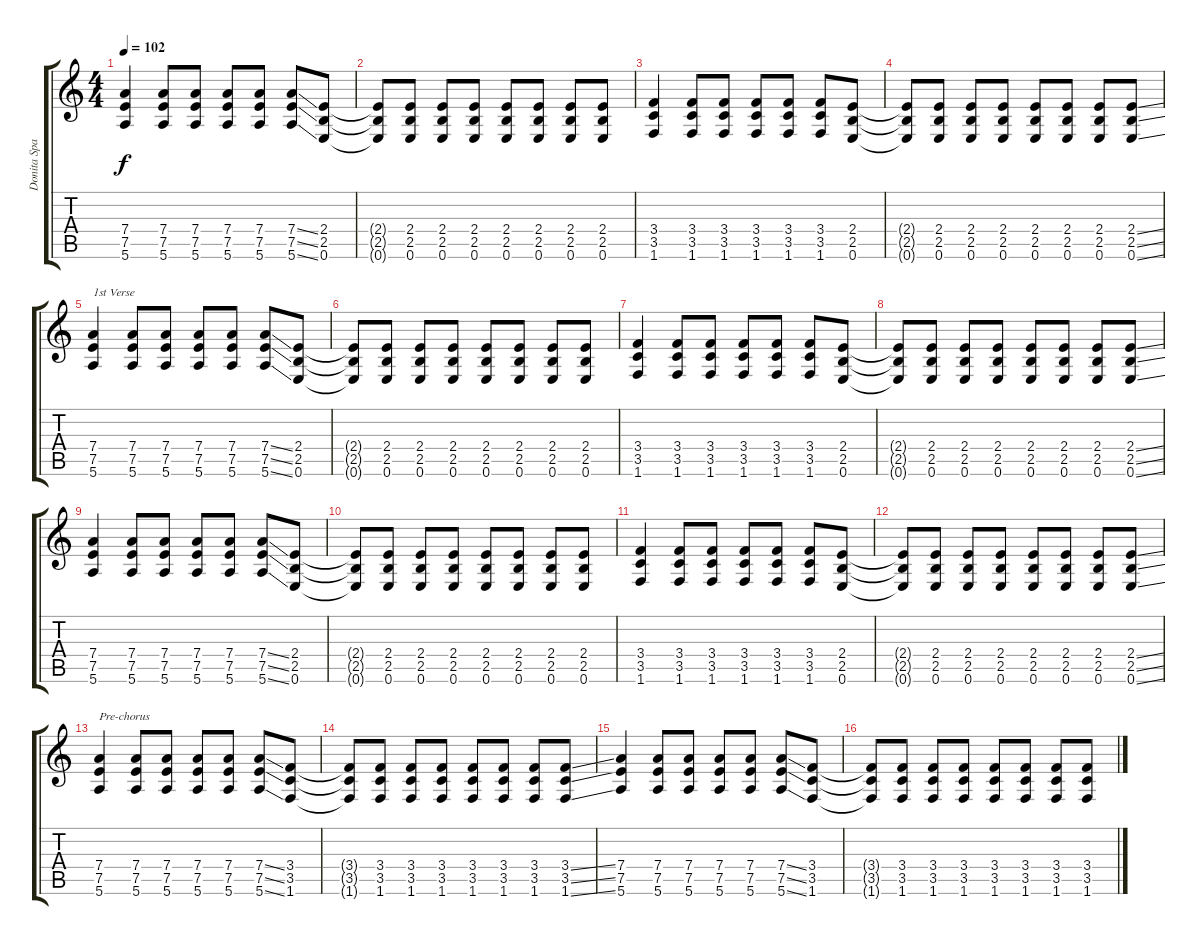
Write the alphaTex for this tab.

\track ("Donita Sparks" "Donita Spa") {instrument distortionguitar}
\staff {score tabs}
\tuning (E4 B3 G3 D3 A2 E2) {hide}
\ts (4 4)
\tempo 102
\clef g2
\ks c
(7.4 7.5 5.6).4{dy f instrument distortionguitar} (7.4 7.5 5.6).8 (7.4 7.5 5.6).8 (7.4 7.5 5.6).8 (7.4 7.5 5.6).8 (7.4{ss} 7.5{ss} 5.6{ss}).8 (2.4 2.5 0.6).8 |
(2.4{t} 2.5{t} 0.6{t}).8 (2.4 2.5 0.6).8 (2.4 2.5 0.6).8 (2.4 2.5 0.6).8 (2.4 2.5 0.6).8 (2.4 2.5 0.6).8 (2.4 2.5 0.6).8 (2.4 2.5 0.6).8 |
(3.4 3.5 1.6).4 (3.4 3.5 1.6).8 (3.4 3.5 1.6).8 (3.4 3.5 1.6).8 (3.4 3.5 1.6).8 (3.4 3.5 1.6).8 (2.4 2.5 0.6).8 |
(2.4{t} 2.5{t} 0.6{t}).8 (2.4 2.5 0.6).8 (2.4 2.5 0.6).8 (2.4 2.5 0.6).8 (2.4 2.5 0.6).8 (2.4 2.5 0.6).8 (2.4 2.5 0.6).8 (2.4{ss} 2.5{ss} 0.6{ss}).8 |
(7.4 7.5 5.6).4{txt "1st Verse"} (7.4 7.5 5.6).8 (7.4 7.5 5.6).8 (7.4 7.5 5.6).8 (7.4 7.5 5.6).8 (7.4{ss} 7.5{ss} 5.6{ss}).8 (2.4 2.5 0.6).8 |
(2.4{t} 2.5{t} 0.6{t}).8 (2.4 2.5 0.6).8 (2.4 2.5 0.6).8 (2.4 2.5 0.6).8 (2.4 2.5 0.6).8 (2.4 2.5 0.6).8 (2.4 2.5 0.6).8 (2.4 2.5 0.6).8 |
(3.4 3.5 1.6).4 (3.4 3.5 1.6).8 (3.4 3.5 1.6).8 (3.4 3.5 1.6).8 (3.4 3.5 1.6).8 (3.4 3.5 1.6).8 (2.4 2.5 0.6).8 |
(2.4{t} 2.5{t} 0.6{t}).8 (2.4 2.5 0.6).8 (2.4 2.5 0.6).8 (2.4 2.5 0.6).8 (2.4 2.5 0.6).8 (2.4 2.5 0.6).8 (2.4 2.5 0.6).8 (2.4{ss} 2.5{ss} 0.6{ss}).8 |
(7.4 7.5 5.6).4 (7.4 7.5 5.6).8 (7.4 7.5 5.6).8 (7.4 7.5 5.6).8 (7.4 7.5 5.6).8 (7.4{ss} 7.5{ss} 5.6{ss}).8 (2.4 2.5 0.6).8 |
(2.4{t} 2.5{t} 0.6{t}).8 (2.4 2.5 0.6).8 (2.4 2.5 0.6).8 (2.4 2.5 0.6).8 (2.4 2.5 0.6).8 (2.4 2.5 0.6).8 (2.4 2.5 0.6).8 (2.4 2.5 0.6).8 |
(3.4 3.5 1.6).4 (3.4 3.5 1.6).8 (3.4 3.5 1.6).8 (3.4 3.5 1.6).8 (3.4 3.5 1.6).8 (3.4 3.5 1.6).8 (2.4 2.5 0.6).8 |
(2.4{t} 2.5{t} 0.6{t}).8 (2.4 2.5 0.6).8 (2.4 2.5 0.6).8 (2.4 2.5 0.6).8 (2.4 2.5 0.6).8 (2.4 2.5 0.6).8 (2.4 2.5 0.6).8 (2.4{ss} 2.5{ss} 0.6{ss}).8 |
(7.4 7.5 5.6).4{txt "Pre-chorus"} (7.4 7.5 5.6).8 (7.4 7.5 5.6).8 (7.4 7.5 5.6).8 (7.4 7.5 5.6).8 (7.4{ss} 7.5{ss} 5.6{ss}).8 (3.4 3.5 1.6).8 |
(3.4{t} 3.5{t} 1.6{t}).8 (3.4 3.5 1.6).8 (3.4 3.5 1.6).8 (3.4 3.5 1.6).8 (3.4 3.5 1.6).8 (3.4 3.5 1.6).8 (3.4 3.5 1.6).8 (3.4{ss} 3.5{ss} 1.6{ss}).8 |
(7.4 7.5 5.6).4 (7.4 7.5 5.6).8 (7.4 7.5 5.6).8 (7.4 7.5 5.6).8 (7.4 7.5 5.6).8 (7.4{ss} 7.5{ss} 5.6{ss}).8 (3.4 3.5 1.6).8 |
(3.4{t} 3.5{t} 1.6{t}).8 (3.4 3.5 1.6).8 (3.4 3.5 1.6).8 (3.4 3.5 1.6).8 (3.4 3.5 1.6).8 (3.4 3.5 1.6).8 (3.4 3.5 1.6).8 (3.4{ss} 3.5{ss} 1.6{ss}).8
